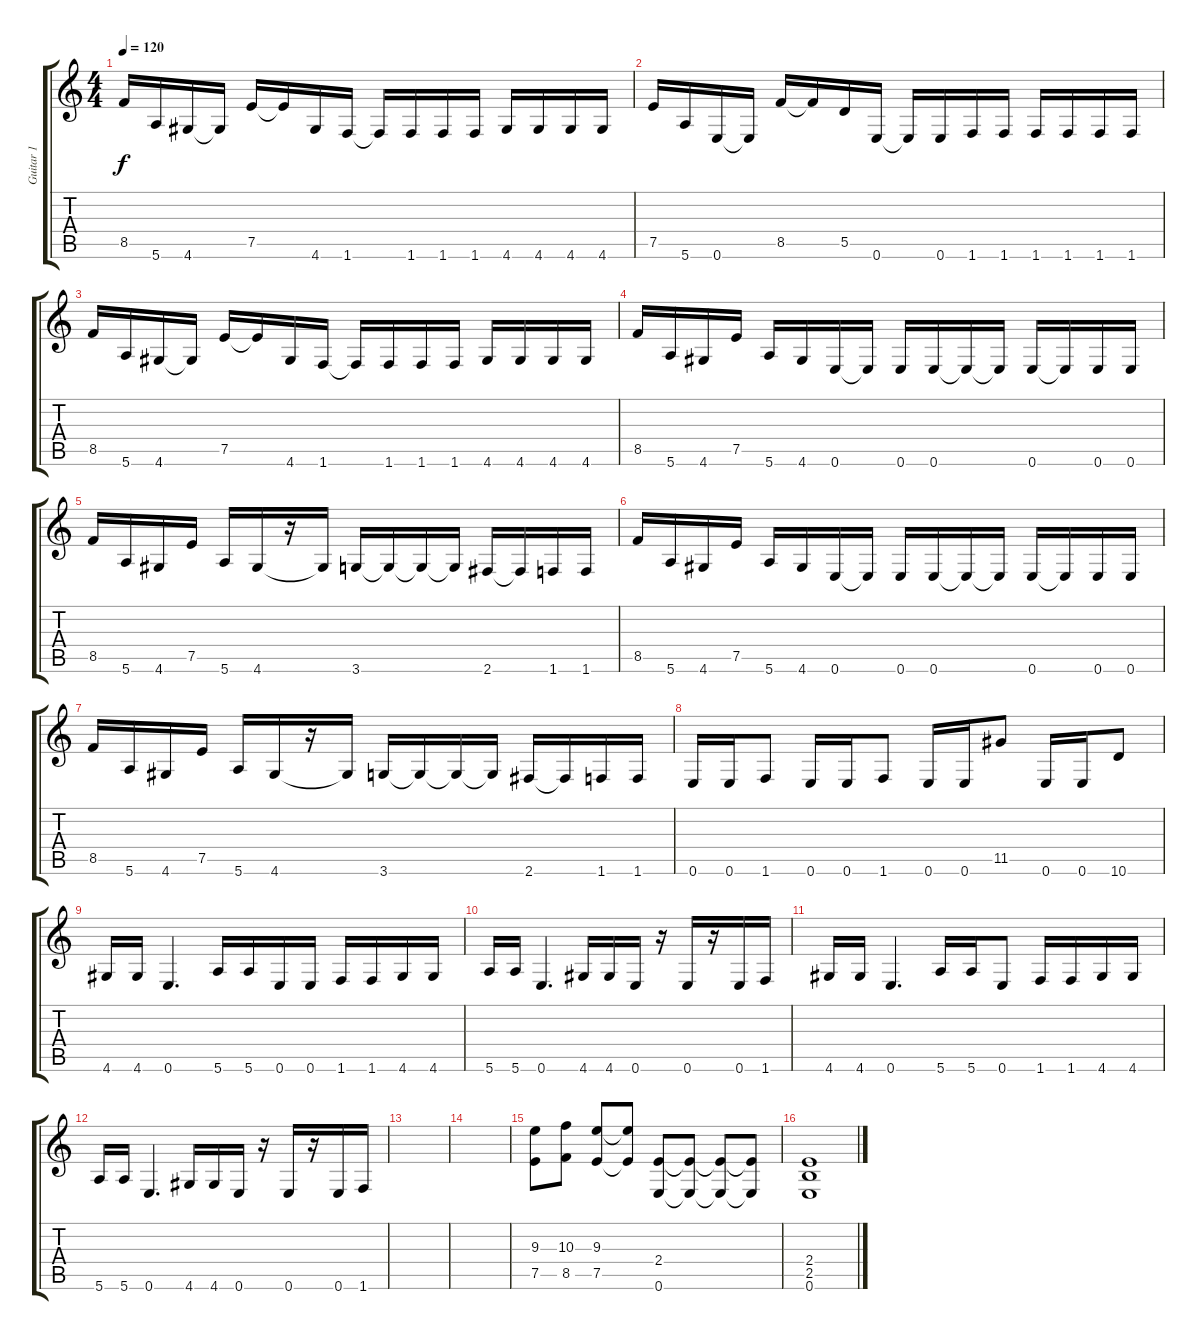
\track ("Guitar 1" "Guitar 1") {instrument overdrivenguitar}
\staff {score tabs}
\tuning (E4 B3 G3 D3 A2 E2) {hide}
\ts (4 4)
\tempo 120
\clef g2
\ks c
8.5.16{dy f} 5.6.16 4.6.16 4.6{t}.16 7.5.16 7.5{t}.16 4.6.16 1.6.16 1.6{t}.16 1.6.16 1.6.16 1.6.16 4.6.16 4.6.16 4.6.16 4.6.16 |
7.5.16 5.6.16 0.6.16 0.6{t}.16 8.5.16 8.5{t}.16 5.5.16 0.6.16 0.6{t}.16 0.6.16 1.6.16 1.6.16 1.6.16 1.6.16 1.6.16 1.6.16 |
8.5.16 5.6.16 4.6.16 4.6{t}.16 7.5.16 7.5{t}.16 4.6.16 1.6.16 1.6{t}.16 1.6.16 1.6.16 1.6.16 4.6.16 4.6.16 4.6.16 4.6.16 |
8.5.16 5.6.16 4.6.16 7.5.16 5.6.16 4.6.16 0.6.16 0.6{t}.16 0.6.16 0.6.16 0.6{t}.16 0.6{t}.16 0.6.16 0.6{t}.16 0.6.16 0.6.16 |
8.5.16 5.6.16 4.6.16 7.5.16 5.6.16 4.6.16 r.16 4.6{t}.16 3.6.16 3.6{t}.16 3.6{t}.16 3.6{t}.16 2.6.16 2.6{t}.16 1.6.16 1.6.16 |
8.5.16 5.6.16 4.6.16 7.5.16 5.6.16 4.6.16 0.6.16 0.6{t}.16 0.6.16 0.6.16 0.6{t}.16 0.6{t}.16 0.6.16 0.6{t}.16 0.6.16 0.6.16 |
8.5.16 5.6.16 4.6.16 7.5.16 5.6.16 4.6.16 r.16 4.6{t}.16 3.6.16 3.6{t}.16 3.6{t}.16 3.6{t}.16 2.6.16 2.6{t}.16 1.6.16 1.6.16 |
0.6.16 0.6.16 1.6.8 0.6.16 0.6.16 1.6.8 0.6.16 0.6.16 11.5.8 0.6.16 0.6.16 10.6.8 |
4.6.16 4.6.16 0.6.4{d} 5.6.16 5.6.16 0.6.16 0.6.16 1.6.16 1.6.16 4.6.16 4.6.16 |
5.6.16 5.6.16 0.6.4{d} 4.6.16 4.6.16 0.6.16 r.16 0.6.16 r.16 0.6.16 1.6.16 |
4.6.16 4.6.16 0.6.4{d} 5.6.16 5.6.16 0.6.8 1.6.16 1.6.16 4.6.16 4.6.16 |
5.6.16 5.6.16 0.6.4{d} 4.6.16 4.6.16 0.6.16 r.16 0.6.16 r.16 0.6.16 1.6.16 |
|
|
(9.3 7.5).8 (10.3 8.5).8 (9.3 7.5).8 (9.3{t} 7.5{t}).8 (2.4 0.6).8 (2.4{t} 0.6{t}).8 (2.4{t} 0.6{t}).8 (2.4{t} 0.6{t}).8 |
(2.4 2.5 0.6).1
